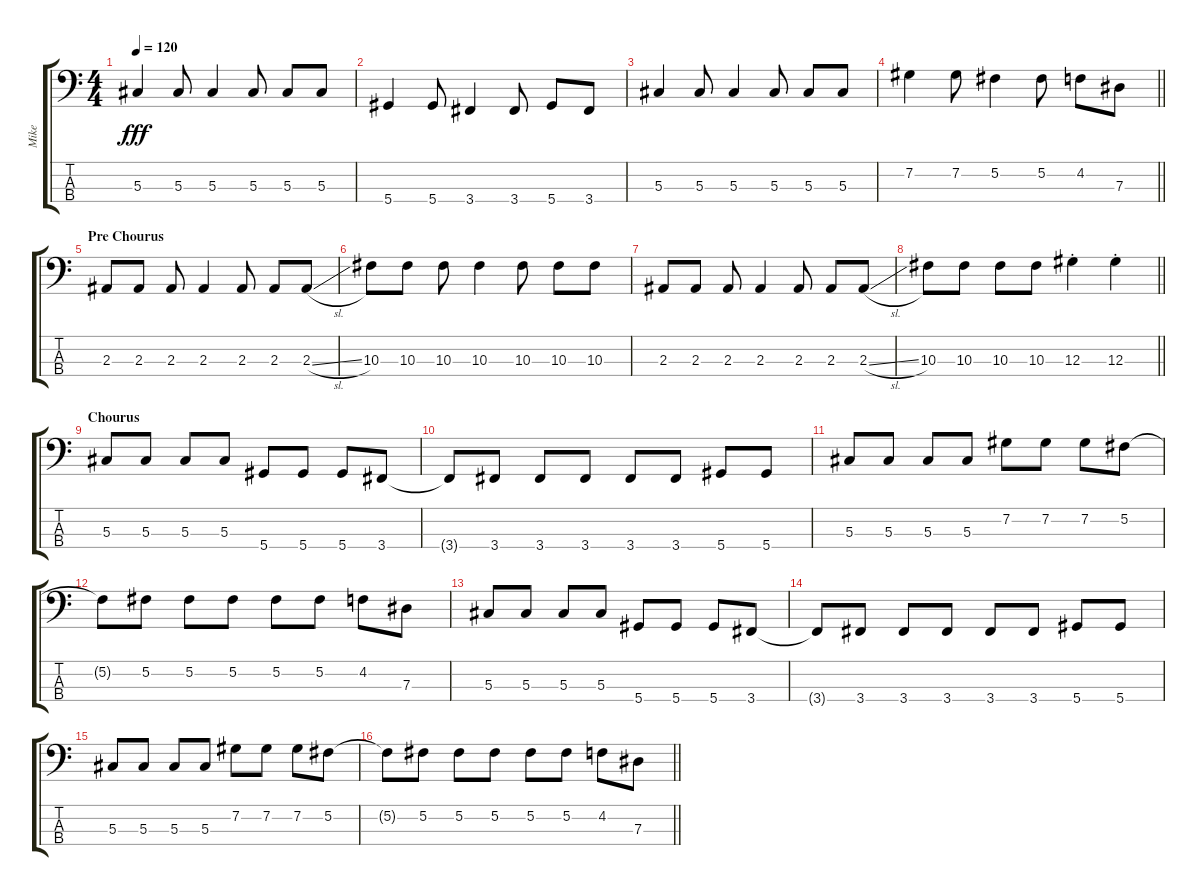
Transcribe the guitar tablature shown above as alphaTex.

\track ("Mike" "Mike") {instrument electricbasspick}
\staff {score tabs}
\tuning (Gb2 Db2 Ab1 Eb1) {hide}
\ts (4 4)
\tempo 120
\clef f4
\ks c
5.3.4{dy fff} 5.3.8 5.3.4 5.3.8 5.3.8 5.3.8 |
5.4.4 5.4.8 3.4.4 3.4.8 5.4.8 3.4.8 |
5.3.4 5.3.8 5.3.4 5.3.8 5.3.8 5.3.8 |
\barLineRight lightlight
7.2.4 7.2.8 5.2.4 5.2.8 4.2.8 7.3.8 |
\section ("" "Pre Chourus")
2.3.8 2.3.8 2.3.8 2.3.4 2.3.8 2.3.8 2.3{sl}.8 |
10.3.8 10.3.8 10.3.8 10.3.4 10.3.8 10.3.8 10.3.8 |
2.3.8 2.3.8 2.3.8 2.3.4 2.3.8 2.3.8 2.3{sl}.8 |
\barLineRight lightlight
10.3.8 10.3.8 10.3.8 10.3.8 12.3{st}.4 12.3{st}.4 |
\section ("" "Chourus")
5.3.8 5.3.8 5.3.8 5.3.8 5.4.8 5.4.8 5.4.8 3.4.8 |
3.4{t}.8 3.4.8 3.4.8 3.4.8 3.4.8 3.4.8 5.4.8 5.4.8 |
5.3.8 5.3.8 5.3.8 5.3.8 7.2.8 7.2.8 7.2.8 5.2.8 |
5.2{t}.8 5.2.8 5.2.8 5.2.8 5.2.8 5.2.8 4.2.8 7.3.8 |
5.3.8 5.3.8 5.3.8 5.3.8 5.4.8 5.4.8 5.4.8 3.4.8 |
3.4{t}.8 3.4.8 3.4.8 3.4.8 3.4.8 3.4.8 5.4.8 5.4.8 |
5.3.8 5.3.8 5.3.8 5.3.8 7.2.8 7.2.8 7.2.8 5.2.8 |
\barLineRight lightlight
5.2{t}.8 5.2.8 5.2.8 5.2.8 5.2.8 5.2.8 4.2.8 7.3.8
